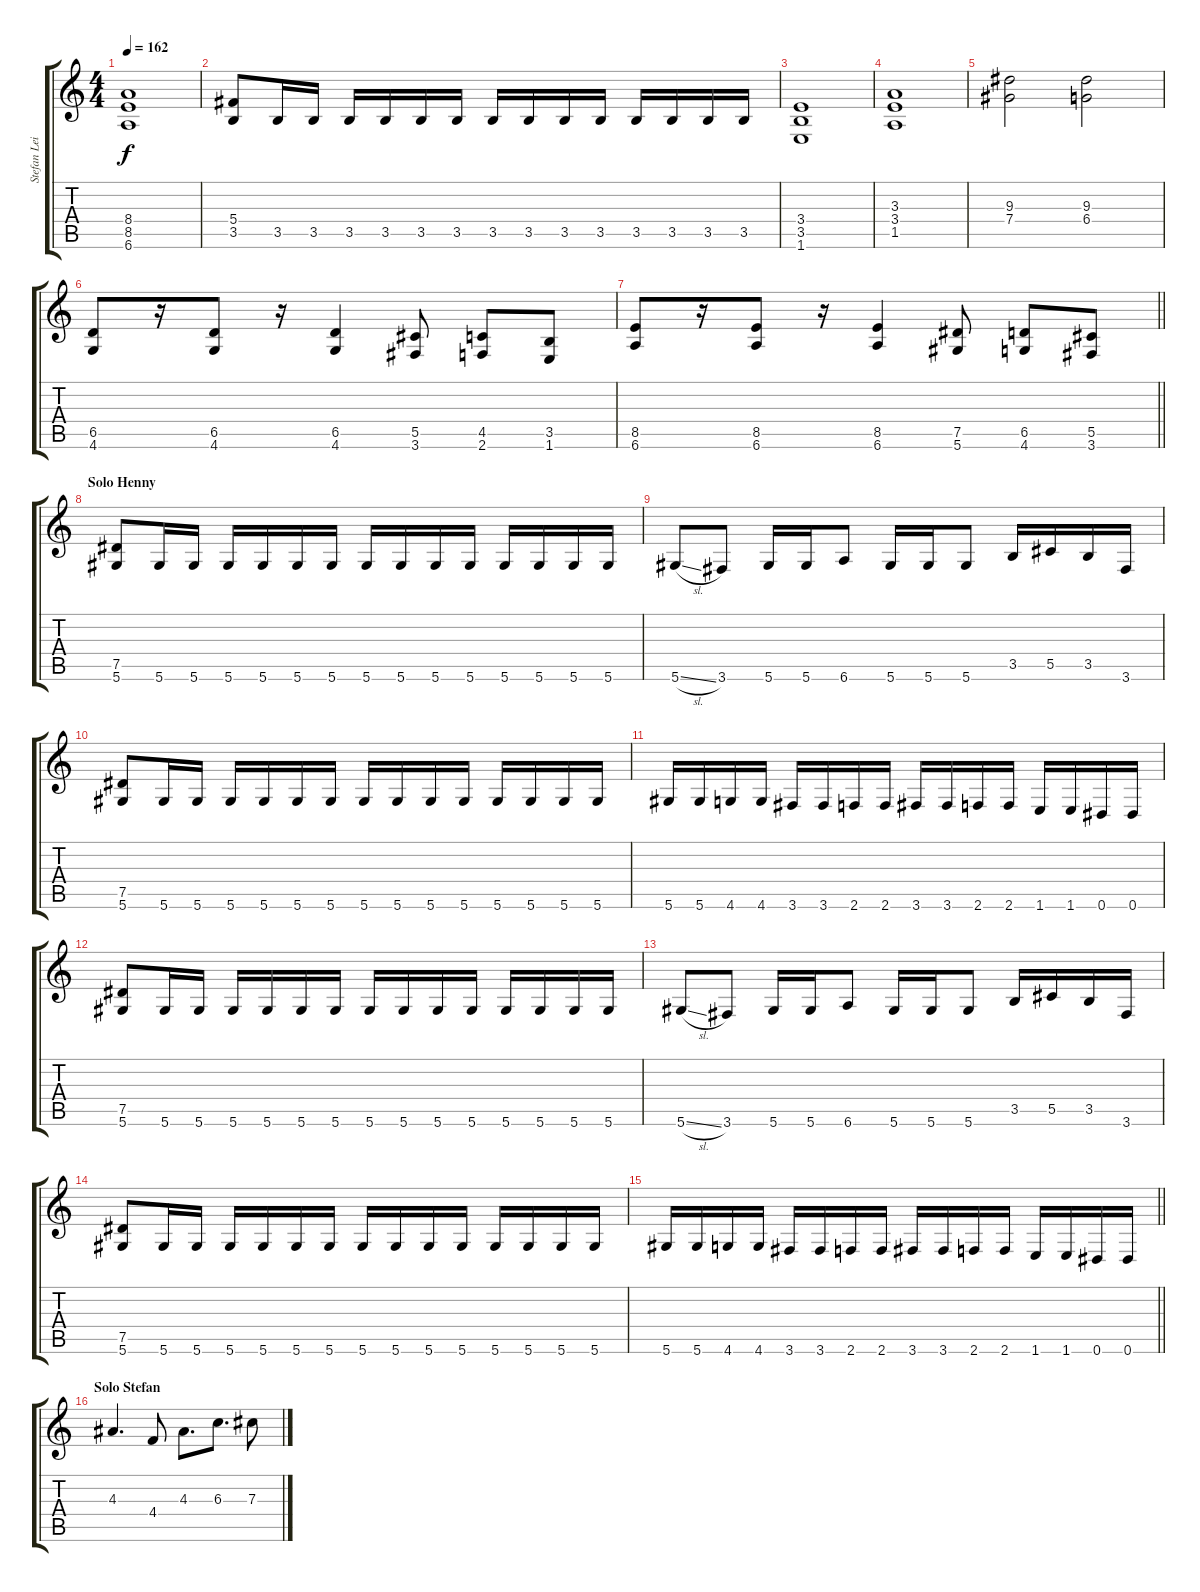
\track ("Stefan Leibing" "Stefan Lei") {instrument distortionguitar}
\staff {score tabs}
\tuning (Eb4 Bb3 Gb3 Db3 Ab2 Eb2) {hide}
\ts (4 4)
\tempo 162
\clef g2
\ks c
(8.4 8.5 6.6).1{dy f} |
(5.4 3.5).8 3.5.16 3.5.16 3.5.16 3.5.16 3.5.16 3.5.16 3.5.16 3.5.16 3.5.16 3.5.16 3.5.16 3.5.16 3.5.16 3.5.16 |
(3.4 3.5 1.6).1 |
(3.3 3.4 1.5).1 |
(9.3 7.4).2 (9.3 6.4).2 |
(6.5 4.6).8 r.16 (6.5 4.6).8 r.16 (6.5 4.6).4 (5.5 3.6).8 (4.5 2.6).8 (3.5 1.6).8 |
\barLineRight lightlight
(8.5 6.6).8 r.16 (8.5 6.6).8 r.16 (8.5 6.6).4 (7.5 5.6).8 (6.5 4.6).8 (5.5 3.6).8 |
\section ("" "Solo Henny")
(7.5 5.6).8 5.6.16 5.6.16 5.6.16 5.6.16 5.6.16 5.6.16 5.6.16 5.6.16 5.6.16 5.6.16 5.6.16 5.6.16 5.6.16 5.6.16 |
5.6{sl}.8 3.6.8 5.6.16 5.6.16 6.6.8 5.6.16 5.6.16 5.6.8 3.5.16 5.5.16 3.5.16 3.6.16 |
(7.5 5.6).8 5.6.16 5.6.16 5.6.16 5.6.16 5.6.16 5.6.16 5.6.16 5.6.16 5.6.16 5.6.16 5.6.16 5.6.16 5.6.16 5.6.16 |
5.6.16 5.6.16 4.6.16 4.6.16 3.6.16 3.6.16 2.6.16 2.6.16 3.6.16 3.6.16 2.6.16 2.6.16 1.6.16 1.6.16 0.6.16 0.6.16 |
(7.5 5.6).8 5.6.16 5.6.16 5.6.16 5.6.16 5.6.16 5.6.16 5.6.16 5.6.16 5.6.16 5.6.16 5.6.16 5.6.16 5.6.16 5.6.16 |
5.6{sl}.8 3.6.8 5.6.16 5.6.16 6.6.8 5.6.16 5.6.16 5.6.8 3.5.16 5.5.16 3.5.16 3.6.16 |
(7.5 5.6).8 5.6.16 5.6.16 5.6.16 5.6.16 5.6.16 5.6.16 5.6.16 5.6.16 5.6.16 5.6.16 5.6.16 5.6.16 5.6.16 5.6.16 |
\barLineRight lightlight
5.6.16 5.6.16 4.6.16 4.6.16 3.6.16 3.6.16 2.6.16 2.6.16 3.6.16 3.6.16 2.6.16 2.6.16 1.6.16 1.6.16 0.6.16 0.6.16 |
\section ("" "Solo Stefan")
4.3.4{d} 4.4.8 4.3.8{d} 6.3.8{d} 7.3.8
